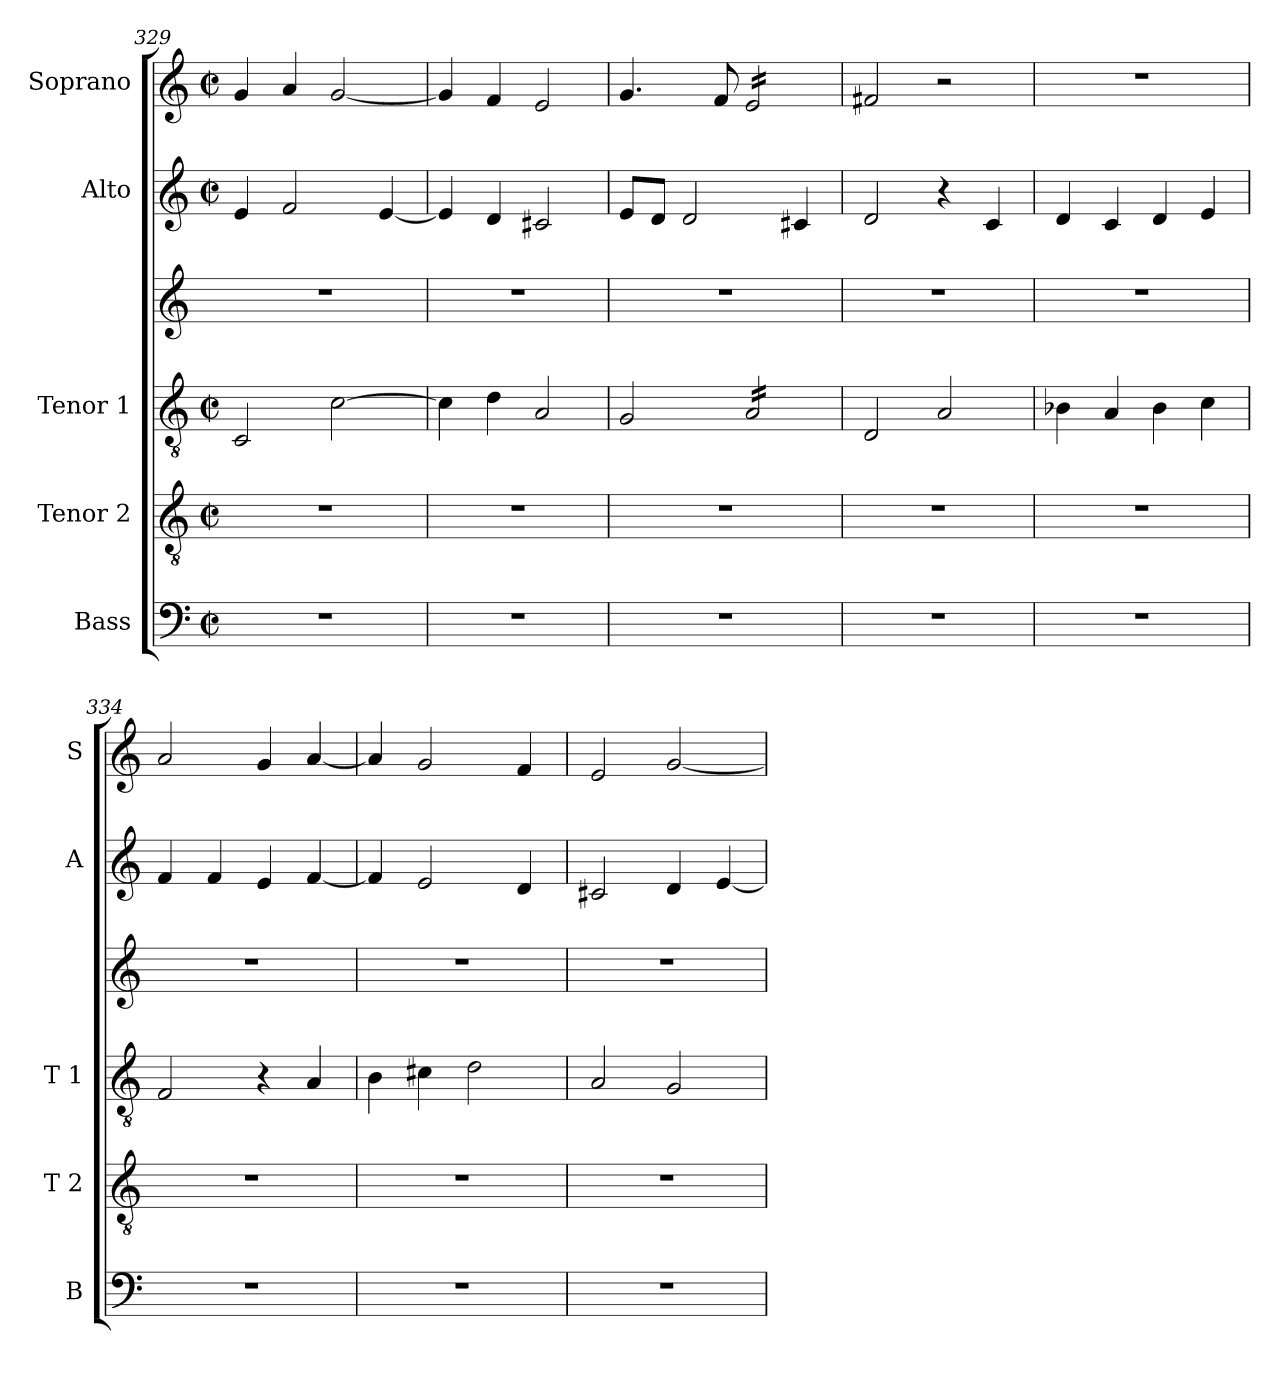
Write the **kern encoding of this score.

**kern	**kern	**kern	**kern	**kern	**kern
*part6	*part5	*part4	*part3	*part2	*part1
*staff6	*staff5	*staff4	*staff3	*staff2	*staff1
*I"Bass	*I"Tenor 2	*I"Tenor 1	*	*I"Alto	*I"Soprano
*I'B	*I'T 2	*I'T 1	*	*I'A	*I'S
*clefF4	*clefGv2	*clefGv2	*clefG2	*clefG2	*clefG2
*k[]	*k[]	*k[]	*k[]	*k[]	*k[]
*C:	*C:	*C:	*C:	*C:	*C:
*M2/2	*M2/2	*M2/2	*	*M2/2	*M2/2
*met(c|)	*met(c|)	*met(c|)	*	*met(c|)	*met(c|)
=329	=329	=329	=329	=329	=329
1r	1r	2C/	1r	4e/	4g/
.	.	.	.	2f/	4a/
.	.	[>2c\	.	.	[<2g/
.	.	.	.	[<4e/	.
=330	=330	=330	=330	=330	=330
1r	1r	4c\]	1r	4e/]	4g/]
.	.	4d\	.	4d/	4f/
.	.	2A/	.	2c#X/	2e/
=331	=331	=331	=331	=331	=331
1r	1r	2G/	1r	8e/L	4.g/
.	.	.	.	8d/J	.
.	.	.	.	2d/	.
.	.	.	.	.	8f/
*	*	*tremolo	*	*	*
*	*	*	*	*	*tremolo
.	.	16A/LL	.	.	16e/LL
.	.	16A/	.	.	16e/
.	.	16A/	.	.	16e/
.	.	16A/	.	.	16e/
.	.	16A/	.	4c#/	16e/
.	.	16A/	.	.	16e/
.	.	16A/	.	.	16e/
.	.	16A/JJ	.	.	16e/JJ
*	*	*	*	*	*Xtremolo
*	*	*Xtremolo	*	*	*
!!LO:LB:g=z
=332	=332	=332	=332	=332	=332
1r	1r	2D/	1r	2d/	2f#X/
.	.	2A/	.	4r	2r
.	.	.	.	4c/	.
=333	=333	=333	=333	=333	=333
1r	1r	4B-X\	1r	4d/	1r
.	.	4A/	.	4c/	.
.	.	4B-\	.	4d/	.
.	.	4c\	.	4e/	.
=334	=334	=334	=334	=334	=334
1r	1r	2F/	1r	4f/	2a/
.	.	.	.	4f/	.
.	.	4r	.	4e/	4g/
.	.	4A/	.	[<4f/	[<4a/
=335	=335	=335	=335	=335	=335
1r	1r	4B\	1r	4f/]	4a/]
.	.	4c#\	.	2e/	2g/
.	.	2d\	.	.	.
.	.	.	.	4d/	4f/
=336	=336	=336	=336	=336	=336
1r	1r	2A/	1r	2c#X/	2e/
.	.	2G/	.	4d/	[<2g/
.	.	.	.	[<4e/	.
=	=	=	=	=	=
*-	*-	*-	*-	*-	*-
